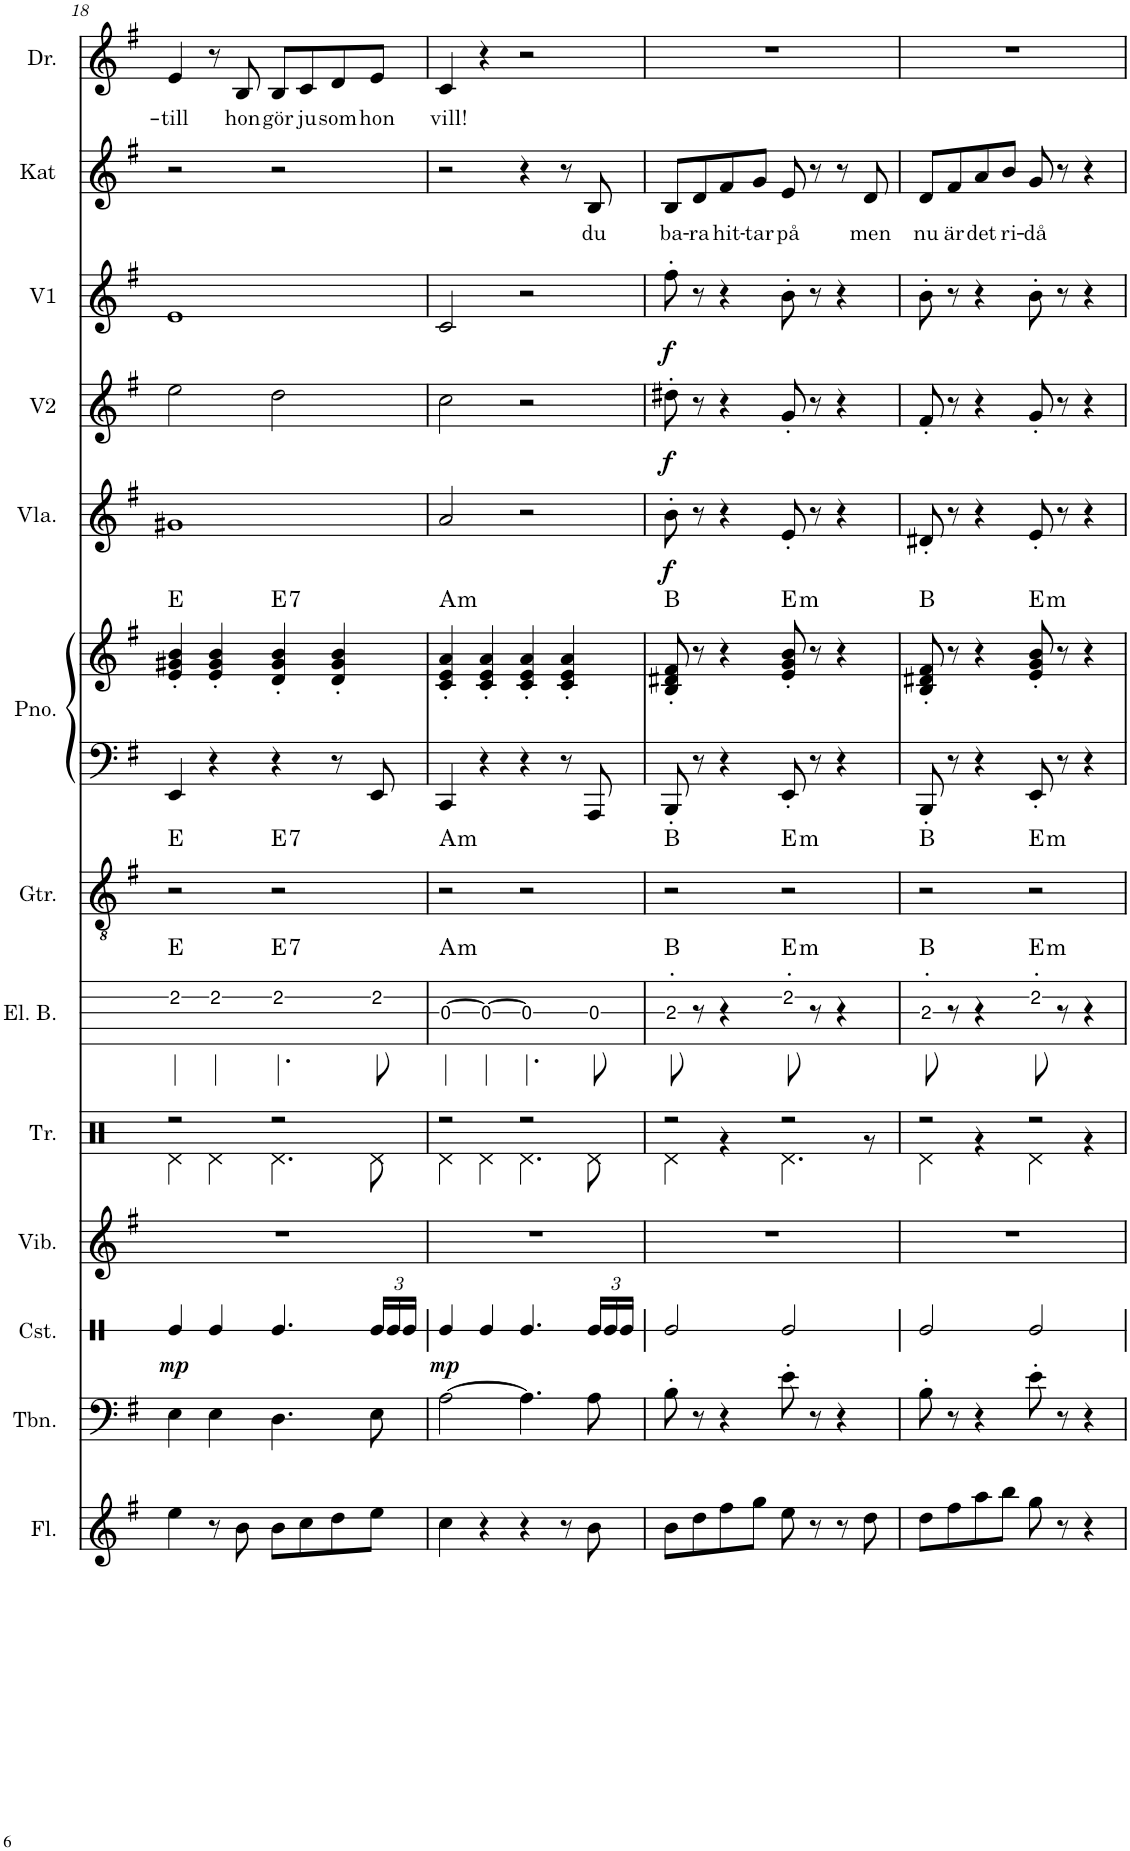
**kern	**kern	**kern	**dynam	**kern	**kern	**kern	**harte	**kern	**harte	**kern	**kern	**harte	**kern	**dynam	**kern	**dynam	**kern	**dynam	**kern	**text	**kern	**text
*part13	*part12	*part11	*part11	*part10	*part9	*part8	*part8	*part7	*part7	*part6	*part6	*part6	*part5	*part5	*part4	*part4	*part3	*part3	*part2	*part2	*part1	*part1
*staff14	*staff13	*staff12	*staff12	*staff11	*staff10	*staff9	*	*staff8	*	*staff7	*staff6	*	*staff5	*staff5	*staff4	*staff4	*staff3	*staff3	*staff2	*staff2	*staff1	*staff1
*I"Flute	*I"Trombone	*I"Castanets	*	*I"Vibraphone	*I"Trummor	*I"5-str. Electric Bass	*	*I"Gitarr	*	*I"Piano	*	*	*I"Viola	*	*I"Violin 2	*	*I"Violin 1	*	*I"Kat (Humla)	*	*I"Drake (Pling)	*
*I'Fl.	*I'Tbn.	*I'Cst.	*	*I'Vib.	*I'Tr.	*I'El. B.	*	*I'Gtr.	*	*I'Pno.	*	*	*I'Vla.	*	*I'V2	*	*I'V1	*	*I'Kat	*	*I'Dr.	*
!!LO:PB:g=z
*clefG2	*clefF4	*clefX	*	*clefG2	*clefX	*	*	*clefGv2	*	*clefF4	*clefG2	*	*clefG2	*	*clefG2	*	*clefG2	*	*clefG2	*	*clefG2	*
*	*	*	*	*	*	*Trd7c12	*	*	*	*	*	*	*	*	*	*	*	*	*	*	*	*
*k[f#]	*k[f#]	*k[]	*	*k[f#]	*k[]	*k[f#]	*	*k[f#]	*	*k[f#]	*k[f#]	*	*k[f#]	*	*k[f#]	*	*k[f#]	*	*k[f#]	*	*k[f#]	*
*M4/4	*M4/4	*M4/4	*	*M4/4	*M4/4	*M4/4	*	*M4/4	*	*M4/4	*M4/4	*	*M4/4	*	*M4/4	*	*M4/4	*	*M4/4	*	*M4/4	*
=18	=18	=18	=18	=18	=18	=18	=18	=18	=18	=18	=18	=18	=18	=18	=18	=18	=18	=18	=18	=18	=18	=18
*	*	*	*	*	*^	*	*	*	*	*	*	*	*	*	*	*	*	*	*	*	*	*
!	!	!	!LO:DY:b	!	!	!	!	!	!	!	!	!	!	!	!	!	!	!	!	!	!	!	!LO:LY:b
4ee\	4E\	4Re/	mp	1r	2r	4Rd\	4E\	E:maj	2r	E:maj	4EE/	4e/' 4g#X/' 4b/'	E:maj	1g#X	.	2ee\	.	1e	.	2r	.	4e/	-till
8r	4E\	4Re/	.	.	.	4Rd\	4E\	.	.	.	4r	4e/' 4g#/' 4b/'	.	.	.	.	.	.	.	.	.	8r	.
!	!	!	!	!	!	!	!	!	!	!	!	!	!	!	!	!	!	!	!	!	!	!	!LO:LY:b
8b\	.	.	.	.	.	.	.	.	.	.	.	.	.	.	.	.	.	.	.	.	.	8B/	hon
!	!	!	!	!	!	!	!	!LO:H:kt=7	!	!LO:H:kt=7	!	!	!LO:H:kt=7	!	!	!	!	!	!	!	!	!	!LO:LY:b
8b\L	4.D\	4.Re/	.	.	2r	4.Rd\	4.E\	E:7	2r	E:7	4r	4d/' 4g#/' 4b/'	E:7	.	.	2dd\	.	.	.	2r	.	8B/L	gör
!	!	!	!	!	!	!	!	!	!	!	!	!	!	!	!	!	!	!	!	!	!	!	!LO:LY:b
8cc\	.	.	.	.	.	.	.	.	.	.	.	.	.	.	.	.	.	.	.	.	.	8c/	ju
!	!	!	!	!	!	!	!	!	!	!	!	!	!	!	!	!	!	!	!	!	!	!	!LO:LY:b
8dd\	.	.	.	.	.	.	.	.	.	.	8r	4d/' 4g#/' 4b/'	.	.	.	.	.	.	.	.	.	8d/	som
*	*	*Xbrackettup	*	*	*	*	*	*	*	*	*	*	*	*	*	*	*	*	*	*	*	*	*
!	!	!	!	!	!	!	!	!	!	!	!	!	!	!	!	!	!	!	!	!	!	!	!LO:LY:b
8ee\J	8E\	24Re/LL	.	.	.	8Rd\	8E\	.	.	.	8EE/	.	.	.	.	.	.	.	.	.	.	8e/J	hon
.	.	24Re/	.	.	.	.	.	.	.	.	.	.	.	.	.	.	.	.	.	.	.	.	.
.	.	24Re/JJ	.	.	.	.	.	.	.	.	.	.	.	.	.	.	.	.	.	.	.	.	.
=19	=19	=19	=19	=19	=19	=19	=19	=19	=19	=19	=19	=19	=19	=19	=19	=19	=19	=19	=19	=19	=19	=19	=19
!	!	!	!LO:DY:b	!	!	!	!	!LO:H:kt=m	!	!LO:H:kt=m	!	!	!LO:H:kt=m	!	!	!	!	!	!	!	!	!	!LO:LY:b
4cc\	[2A\	4Re/	mp	1r	2r	4Rd\	[4AA\	A:min	2r	A:min	4CC/	4c/' 4e/' 4a/'	A:min	2a/	.	2cc\	.	2c/	.	2r	.	4c/	vill!
4r	.	4Re/	.	.	.	4Rd\	4AA\_	.	.	.	4r	4c/' 4e/' 4a/'	.	.	.	.	.	.	.	.	.	4r	.
4r	4.A\]	4.Re/	.	.	2r	4.Rd\	4.AA\]	.	2r	.	4r	4c/' 4e/' 4a/'	.	2r	.	2r	.	2r	.	4r	.	2r	.
8r	.	.	.	.	.	.	.	.	.	.	8r	4c/' 4e/' 4a/'	.	.	.	.	.	.	.	8r	.	.	.
!	!	!	!	!	!	!	!	!	!	!	!	!	!	!	!	!	!	!	!	!	!LO:LY:b	!	!
8b\	8A\	24Re/LL	.	.	.	8Rd\	8AA\	.	.	.	8AAA/	.	.	.	.	.	.	.	.	8B/	du	.	.
.	.	24Re/	.	.	.	.	.	.	.	.	.	.	.	.	.	.	.	.	.	.	.	.	.
.	.	24Re/JJ	.	.	.	.	.	.	.	.	.	.	.	.	.	.	.	.	.	.	.	.	.
=20	=20	=20	=20	=20	=20	=20	=20	=20	=20	=20	=20	=20	=20	=20	=20	=20	=20	=20	=20	=20	=20	=20	=20
!	!	!	!	!	!	!	!	!	!	!	!	!	!	!	!LO:DY:b	!	!LO:DY:b	!	!LO:DY:b	!	!LO:LY:b	!	!
8b\L	8B'\	2Re/	.	1r	2r	4Rd\	8BB'\	B:maj	2r	B:maj	8BBB'/	8B/' 8d#X/' 8f#/'	B:maj	8b'\	f	8dd#X'\	f	8ff#'\	f	8B/L	ba-	1r	.
!	!	!	!	!	!	!	!	!	!	!	!	!	!	!	!	!	!	!	!	!	!LO:LY:b	!	!
8dd\	8r	.	.	.	.	.	8r	.	.	.	8r	8r	.	8r	.	8r	.	8r	.	8d/	-ra	.	.
!	!	!	!	!	!	!	!	!	!	!	!	!	!	!	!	!	!	!	!	!	!LO:LY:b	!	!
8ff#\	4r	.	.	.	.	4r	4r	.	.	.	4r	4r	.	4r	.	4r	.	4r	.	8f#/	hit-	.	.
!	!	!	!	!	!	!	!	!	!	!	!	!	!	!	!	!	!	!	!	!	!LO:LY:b	!	!
8gg\J	.	.	.	.	.	.	.	.	.	.	.	.	.	.	.	.	.	.	.	8g/J	-tar	.	.
!	!	!	!	!	!	!	!	!LO:H:kt=m	!	!LO:H:kt=m	!	!	!LO:H:kt=m	!	!	!	!	!	!	!	!LO:LY:b	!	!
8ee\	8e'\	2Re/	.	.	2r	4.Rd\	8E'\	E:min	2r	E:min	8EE'/	8e/' 8g/' 8b/'	E:min	8e'/	.	8g'/	.	8b'\	.	8e/	på	.	.
8r	8r	.	.	.	.	.	8r	.	.	.	8r	8r	.	8r	.	8r	.	8r	.	8r	.	.	.
8r	4r	.	.	.	.	.	4r	.	.	.	4r	4r	.	4r	.	4r	.	4r	.	8r	.	.	.
!	!	!	!	!	!	!	!	!	!	!	!	!	!	!	!	!	!	!	!	!	!LO:LY:b	!	!
8dd\	.	.	.	.	.	8r	.	.	.	.	.	.	.	.	.	.	.	.	.	8d/	men	.	.
=21	=21	=21	=21	=21	=21	=21	=21	=21	=21	=21	=21	=21	=21	=21	=21	=21	=21	=21	=21	=21	=21	=21	=21
!	!	!	!	!	!	!	!	!	!	!	!	!	!	!	!	!	!	!	!	!	!LO:LY:b	!	!
8dd\L	8B'\	2Re/	.	1r	2r	4Rd\	8BB'\	B:maj	2r	B:maj	8BBB'/	8B/' 8d#X/' 8f#/'	B:maj	8d#X'/	.	8f#'/	.	8b'\	.	8d/L	nu	1r	.
!	!	!	!	!	!	!	!	!	!	!	!	!	!	!	!	!	!	!	!	!	!LO:LY:b	!	!
8ff#\	8r	.	.	.	.	.	8r	.	.	.	8r	8r	.	8r	.	8r	.	8r	.	8f#/	är	.	.
!	!	!	!	!	!	!	!	!	!	!	!	!	!	!	!	!	!	!	!	!	!LO:LY:b	!	!
8aa\	4r	.	.	.	.	4r	4r	.	.	.	4r	4r	.	4r	.	4r	.	4r	.	8a/	det	.	.
!	!	!	!	!	!	!	!	!	!	!	!	!	!	!	!	!	!	!	!	!	!LO:LY:b	!	!
8bb\J	.	.	.	.	.	.	.	.	.	.	.	.	.	.	.	.	.	.	.	8b/J	ri-	.	.
!	!	!	!	!	!	!	!	!LO:H:kt=m	!	!LO:H:kt=m	!	!	!LO:H:kt=m	!	!	!	!	!	!	!	!LO:LY:b	!	!
8gg\	8e'\	2Re/	.	.	2r	4Rd\	8E'\	E:min	2r	E:min	8EE'/	8e/' 8g/' 8b/'	E:min	8e'/	.	8g'/	.	8b'\	.	8g/	-då	.	.
8r	8r	.	.	.	.	.	8r	.	.	.	8r	8r	.	8r	.	8r	.	8r	.	8r	.	.	.
4r	4r	.	.	.	.	4r	4r	.	.	.	4r	4r	.	4r	.	4r	.	4r	.	4r	.	.	.
*	*	*	*	*	*v	*v	*	*	*	*	*	*	*	*	*	*	*	*	*	*	*	*	*
=	=	=	=	=	=	=	=	=	=	=	=	=	=	=	=	=	=	=	=	=	=	=
*-	*-	*-	*-	*-	*-	*-	*-	*-	*-	*-	*-	*-	*-	*-	*-	*-	*-	*-	*-	*-	*-	*-
